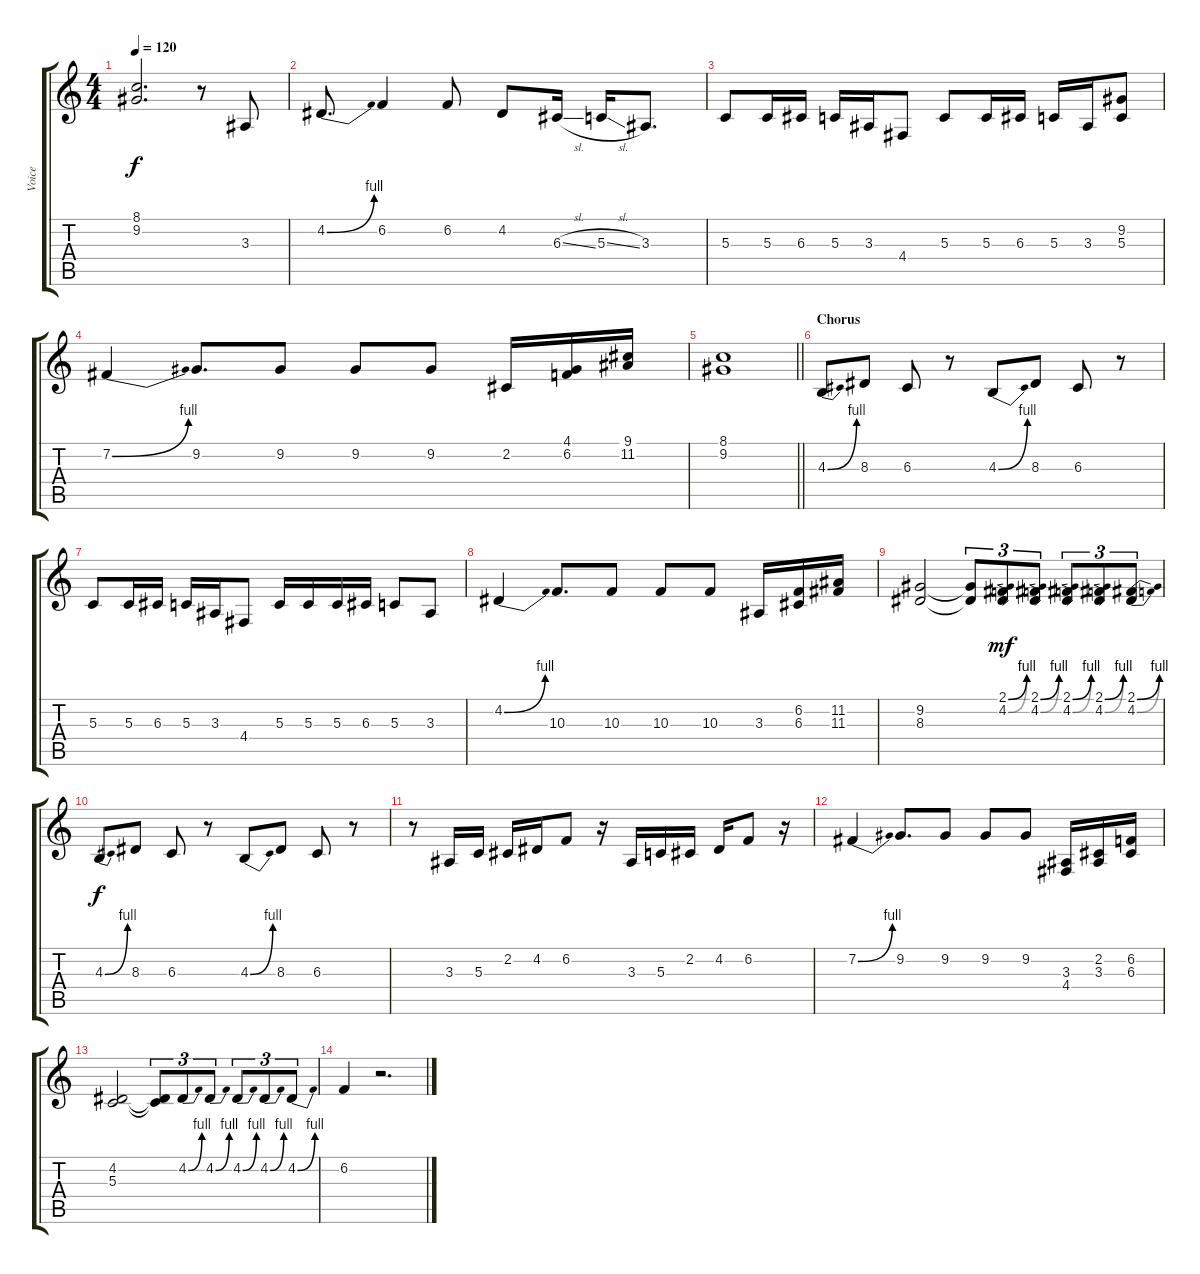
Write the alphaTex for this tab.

\track ("Voice" "Voice") {instrument flute}
\staff {score tabs}
\tuning (E4 B3 G3 D3 A2 D2) {hide}
\ts (4 4)
\tempo 120
\clef g2
\ks c
(8.1 9.2).2{d dy f} r.8 3.3.8 |
4.2{be (bend 0 0 60 4)}.8{d} 6.2.4 6.2.8 4.2.8 6.3{sl}.16 5.3{sl}.16 3.3.8{d} |
5.3.8 5.3.16 6.3.16 5.3.16 3.3.16 4.4.8 5.3.8 5.3.16 6.3.16 5.3.16 3.3.16 (9.2 5.3).8 |
7.2{be (bend 0 0 60 4)}.4 9.2.8{d} 9.2.8 9.2.8 9.2.8 2.2.16 (4.1 6.2).16 (9.1 11.2).16 |
\barLineRight lightlight
(8.1 9.2).1 |
\section ("" "Chorus")
4.3{be (bend 0 0 60 4)}.8 8.3.8 6.3.8 r.8 4.3{be (bend 0 0 60 4)}.8 8.3.8 6.3.8 r.8 |
5.3.8 5.3.16 6.3.16 5.3.16 3.3.16 4.4.8 5.3.16 5.3.16 5.3.16 6.3.16 5.3.8 3.3.8 |
4.2{be (bend 0 0 60 4)}.4 10.3.8{d} 10.3.8 10.3.8 10.3.8 3.3.16 (6.2 6.3).16 (11.2 11.3).16 |
(9.2 8.3).2 (9.2{t} 8.3{t}).8{tu (3 2)} (2.1{be (bend 0 0 60 4)} 4.2{be (bend 0 0 60 4)}).8{tu (3 2) dy mf} (2.1{be (bend 0 0 60 4)} 4.2{be (bend 0 0 60 4)}).8{tu (3 2)} (2.1{be (bend 0 0 60 4)} 4.2{be (bend 0 0 60 4)}).8{tu (3 2)} (2.1{be (bend 0 0 60 4)} 4.2{be (bend 0 0 60 4)}).8{tu (3 2)} (2.1{be (bend 0 0 60 4)} 4.2{be (bend 0 0 60 4)}).8{tu (3 2)} |
4.3{be (bend 0 0 60 4)}.8{dy f} 8.3.8 6.3.8 r.8 4.3{be (bend 0 0 60 4)}.8 8.3.8 6.3.8 r.8 |
r.8 3.3.16 5.3.16 2.2.16 4.2.16 6.2.8 r.16 3.3.16 5.3.16 2.2.16 4.2.16 6.2.8 r.16 |
7.2{be (bend 0 0 60 4)}.4 9.2.8{d} 9.2.8 9.2.8 9.2.8 (3.3 4.4).16 (2.2 3.3).16 (6.2 6.3).16 |
(4.2 5.3).2 (4.2{t} 5.3{t}).8{tu (3 2)} 4.2{be (bend 0 0 60 4)}.8{tu (3 2)} 4.2{be (bend 0 0 60 4)}.8{tu (3 2)} 4.2{be (bend 0 0 60 4)}.8{tu (3 2)} 4.2{be (bend 0 0 60 4)}.8{tu (3 2)} 4.2{be (bend 0 0 60 4)}.8{tu (3 2)} |
6.2.4 r.2{d}
